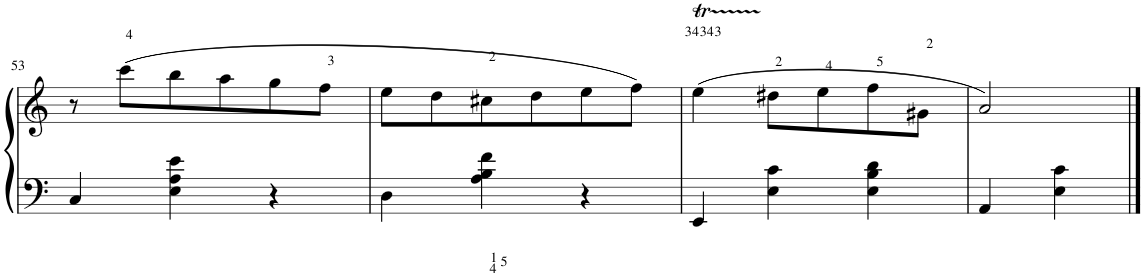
**kern	**kern
*part1	*part1
*staff2	*staff1
*I"Piano	*
*I'Pno.	*
!!LO:PB:g=z
*clefF4	*clefG2
*k[]	*k[]
*M3/4	*M3/4
=53	=53
4C/	8r
.	(8ccc\L
4E\ 4A\ 4e\	8bb\
.	8aa\
4r	8gg\
.	8ff\J
=54	=54
4D\	8ee\L
.	8dd\
4A\ 4B\ 4f\	8cc#X\
.	8dd\
4r	8ee\
.	8ff\J)
=55	=55
4EE/	(4eet\
4E\ 4c\	8dd#X\L
.	8ee\
4E\ 4B\ 4d\	8ff\
.	8g#X\J
=56	=56
4AA/	2a/)
4E\ 4c\	.
==	==
*-	*-
